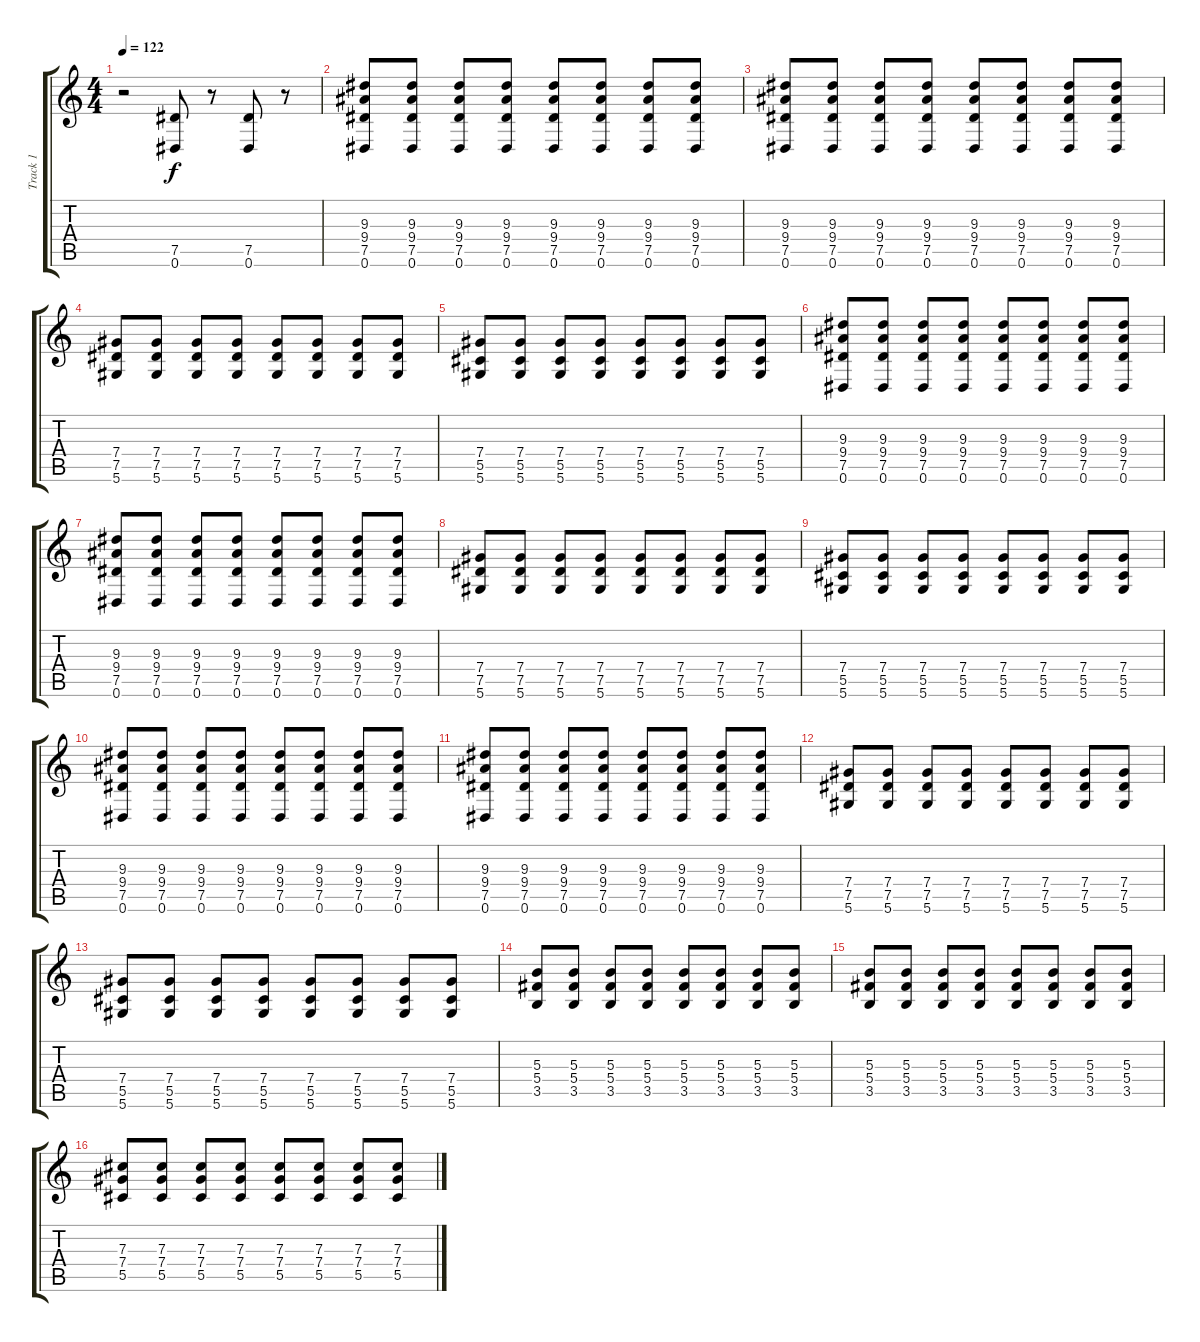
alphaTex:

\track ("Track 1" "Track 1") {instrument distortionguitar}
\staff {score tabs}
\tuning (Eb4 Bb3 Gb3 Db3 Ab2 Eb2) {hide}
\ts (4 4)
\tempo 122
\clef g2
\ks c
r.2{dy f} (7.5 0.6).8 r.8 (7.5 0.6).8 r.8 |
(9.3 9.4 7.5 0.6).8 (9.3 9.4 7.5 0.6).8 (9.3 9.4 7.5 0.6).8 (9.3 9.4 7.5 0.6).8 (9.3 9.4 7.5 0.6).8 (9.3 9.4 7.5 0.6).8 (9.3 9.4 7.5 0.6).8 (9.3 9.4 7.5 0.6).8 |
(9.3 9.4 7.5 0.6).8 (9.3 9.4 7.5 0.6).8 (9.3 9.4 7.5 0.6).8 (9.3 9.4 7.5 0.6).8 (9.3 9.4 7.5 0.6).8 (9.3 9.4 7.5 0.6).8 (9.3 9.4 7.5 0.6).8 (9.3 9.4 7.5 0.6).8 |
(7.4 7.5 5.6).8 (7.4 7.5 5.6).8 (7.4 7.5 5.6).8 (7.4 7.5 5.6).8 (7.4 7.5 5.6).8 (7.4 7.5 5.6).8 (7.4 7.5 5.6).8 (7.4 7.5 5.6).8 |
(7.4 5.5 5.6).8 (7.4 5.5 5.6).8 (7.4 5.5 5.6).8 (7.4 5.5 5.6).8 (7.4 5.5 5.6).8 (7.4 5.5 5.6).8 (7.4 5.5 5.6).8 (7.4 5.5 5.6).8 |
(9.3 9.4 7.5 0.6).8 (9.3 9.4 7.5 0.6).8 (9.3 9.4 7.5 0.6).8 (9.3 9.4 7.5 0.6).8 (9.3 9.4 7.5 0.6).8 (9.3 9.4 7.5 0.6).8 (9.3 9.4 7.5 0.6).8 (9.3 9.4 7.5 0.6).8 |
(9.3 9.4 7.5 0.6).8 (9.3 9.4 7.5 0.6).8 (9.3 9.4 7.5 0.6).8 (9.3 9.4 7.5 0.6).8 (9.3 9.4 7.5 0.6).8 (9.3 9.4 7.5 0.6).8 (9.3 9.4 7.5 0.6).8 (9.3 9.4 7.5 0.6).8 |
(7.4 7.5 5.6).8 (7.4 7.5 5.6).8 (7.4 7.5 5.6).8 (7.4 7.5 5.6).8 (7.4 7.5 5.6).8 (7.4 7.5 5.6).8 (7.4 7.5 5.6).8 (7.4 7.5 5.6).8 |
(7.4 5.5 5.6).8 (7.4 5.5 5.6).8 (7.4 5.5 5.6).8 (7.4 5.5 5.6).8 (7.4 5.5 5.6).8 (7.4 5.5 5.6).8 (7.4 5.5 5.6).8 (7.4 5.5 5.6).8 |
(9.3 9.4 7.5 0.6).8 (9.3 9.4 7.5 0.6).8 (9.3 9.4 7.5 0.6).8 (9.3 9.4 7.5 0.6).8 (9.3 9.4 7.5 0.6).8 (9.3 9.4 7.5 0.6).8 (9.3 9.4 7.5 0.6).8 (9.3 9.4 7.5 0.6).8 |
(9.3 9.4 7.5 0.6).8 (9.3 9.4 7.5 0.6).8 (9.3 9.4 7.5 0.6).8 (9.3 9.4 7.5 0.6).8 (9.3 9.4 7.5 0.6).8 (9.3 9.4 7.5 0.6).8 (9.3 9.4 7.5 0.6).8 (9.3 9.4 7.5 0.6).8 |
(7.4 7.5 5.6).8 (7.4 7.5 5.6).8 (7.4 7.5 5.6).8 (7.4 7.5 5.6).8 (7.4 7.5 5.6).8 (7.4 7.5 5.6).8 (7.4 7.5 5.6).8 (7.4 7.5 5.6).8 |
(7.4 5.5 5.6).8 (7.4 5.5 5.6).8 (7.4 5.5 5.6).8 (7.4 5.5 5.6).8 (7.4 5.5 5.6).8 (7.4 5.5 5.6).8 (7.4 5.5 5.6).8 (7.4 5.5 5.6).8 |
(5.3 5.4 3.5).8 (5.3 5.4 3.5).8 (5.3 5.4 3.5).8 (5.3 5.4 3.5).8 (5.3 5.4 3.5).8 (5.3 5.4 3.5).8 (5.3 5.4 3.5).8 (5.3 5.4 3.5).8 |
(5.3 5.4 3.5).8 (5.3 5.4 3.5).8 (5.3 5.4 3.5).8 (5.3 5.4 3.5).8 (5.3 5.4 3.5).8 (5.3 5.4 3.5).8 (5.3 5.4 3.5).8 (5.3 5.4 3.5).8 |
(7.3 7.4 5.5).8 (7.3 7.4 5.5).8 (7.3 7.4 5.5).8 (7.3 7.4 5.5).8 (7.3 7.4 5.5).8 (7.3 7.4 5.5).8 (7.3 7.4 5.5).8 (7.3 7.4 5.5).8
